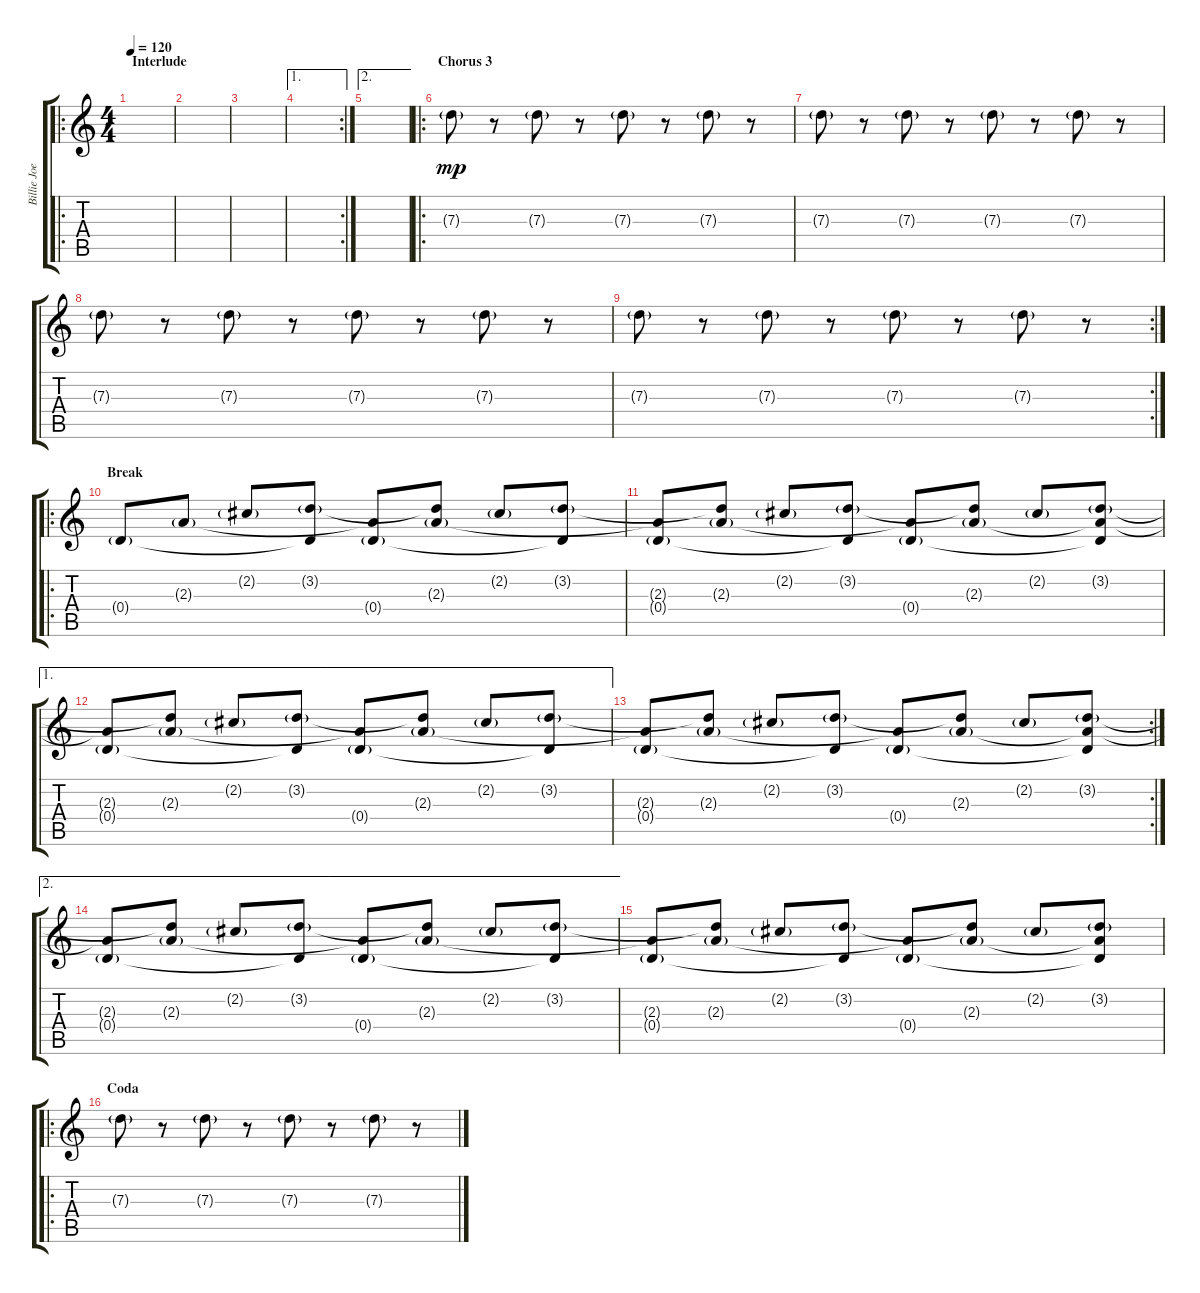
\track ("Billie Joe 2" "Billie Joe") {instrument electricguitarclean}
\staff {score tabs}
\tuning (E4 B3 G3 D3 A2 D2) {hide}
\ro
\ts (4 4)
\section ("" "Interlude")
\tempo 120
\clef g2
\ks c
|
|
|
\ae 1
\rc 2
|
\ae 2
|
\ro
\section ("" "Chorus 3")
7.3{g}.8{dy mp} r.8 7.3{g}.8 r.8 7.3{g}.8 r.8 7.3{g}.8 r.8 |
7.3{g}.8 r.8 7.3{g}.8 r.8 7.3{g}.8 r.8 7.3{g}.8 r.8 |
7.3{g}.8 r.8 7.3{g}.8 r.8 7.3{g}.8 r.8 7.3{g}.8 r.8 |
\rc 2
7.3{g}.8 r.8 7.3{g}.8 r.8 7.3{g}.8 r.8 7.3{g}.8 r.8 |
\ro
\section ("" "Break")
0.4{g}.8{volume 9} 2.3{g}.8 2.2{g}.8 (3.2{g} 0.4{t}).8 (2.3{t} 0.4{g}).8 (3.2{t} 2.3{g}).8 2.2{g}.8 (3.2{g} 0.4{t}).8 |
(2.3{t} 0.4{g}).8 (3.2{t} 2.3{g}).8 2.2{g}.8 (3.2{g} 0.4{t}).8 (2.3{t} 0.4{g}).8 (3.2{t} 2.3{g}).8 2.2{g}.8 (3.2{g} 2.3{t} 0.4{t}).8 |
\ae 1
(2.3{t} 0.4{g}).8 (3.2{t} 2.3{g}).8 2.2{g}.8 (3.2{g} 0.4{t}).8 (2.3{t} 0.4{g}).8 (3.2{t} 2.3{g}).8 2.2{g}.8 (3.2{g} 0.4{t}).8 |
\rc 2
(2.3{t} 0.4{g}).8 (3.2{t} 2.3{g}).8 2.2{g}.8 (3.2{g} 0.4{t}).8 (2.3{t} 0.4{g}).8 (3.2{t} 2.3{g}).8 2.2{g}.8 (3.2{g} 2.3{t} 0.4{t}).8 |
\ae 2
(2.3{t} 0.4{g}).8 (3.2{t} 2.3{g}).8 2.2{g}.8 (3.2{g} 0.4{t}).8 (2.3{t} 0.4{g}).8 (3.2{t} 2.3{g}).8 2.2{g}.8 (3.2{g} 0.4{t}).8 |
(2.3{t} 0.4{g}).8 (3.2{t} 2.3{g}).8 2.2{g}.8 (3.2{g} 0.4{t}).8 (2.3{t} 0.4{g}).8 (3.2{t} 2.3{g}).8 2.2{g}.8 (3.2{g} 2.3{t} 0.4{t}).8 |
\ro
\section ("" "Coda")
7.3{g}.8{volume 13} r.8 7.3{g}.8 r.8 7.3{g}.8 r.8 7.3{g}.8 r.8
